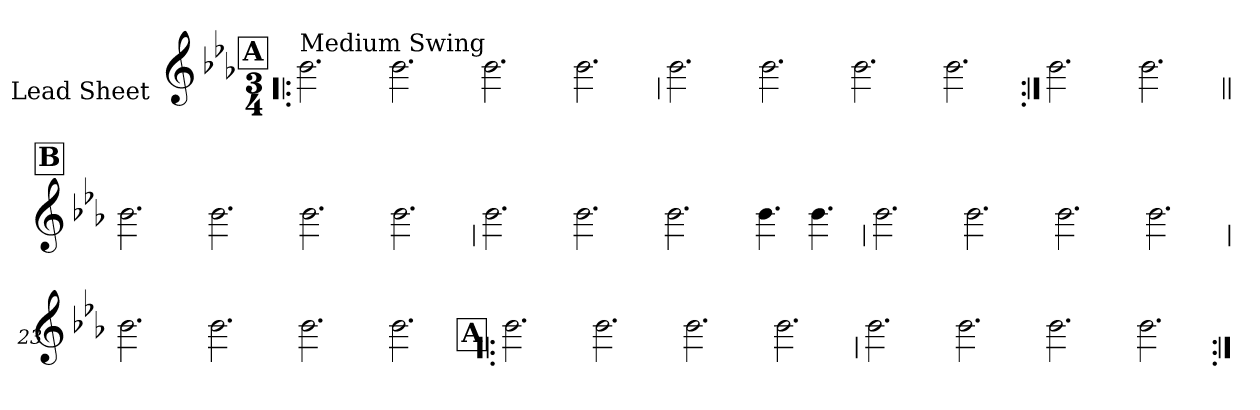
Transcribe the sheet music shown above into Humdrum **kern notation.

**kern
*part1
*staff1
*I"Lead Sheet
*stria0
*clefG2
*k[b-e-a-]
*E-:
*M3/4
!!LO:REH:place=s1:a:t=A
=1!|:
!LO:TX:a:t=Medium Swing
2.b-
=2-
2.b-
=3-
2.b-
=4-
2.b-
!!LO:LB:g=z
=5
2.b-
=6-
2.b-
=7-
2.b-
=8-
2.b-
!!LO:LB:g=z
=9:|!
2.b-
=10-
2.b-
!!LO:LB:g=z
!!LO:REH:place=s1:a:t=B
=11||
2.b-
=12-
2.b-
=13-
2.b-
=14-
2.b-
!!LO:LB:g=z
=15
2.b-
=16-
2.b-
=17-
2.b-
=18-
4.b-
4.b-
!!LO:LB:g=z
=19
2.b-
=20-
2.b-
=21-
2.b-
=22-
2.b-
!!LO:LB:g=z
=23
2.b-
=24-
2.b-
=25-
2.b-
=26-
2.b-
!!LO:LB:g=z
!!LO:REH:place=s1:a:t=A
=27!|:
2.b-
=28-
2.b-
=29-
2.b-
=30-
2.b-
!!LO:LB:g=z
=31
2.b-
=32-
2.b-
=33-
2.b-
=34-
2.b-
=:|!
*-
